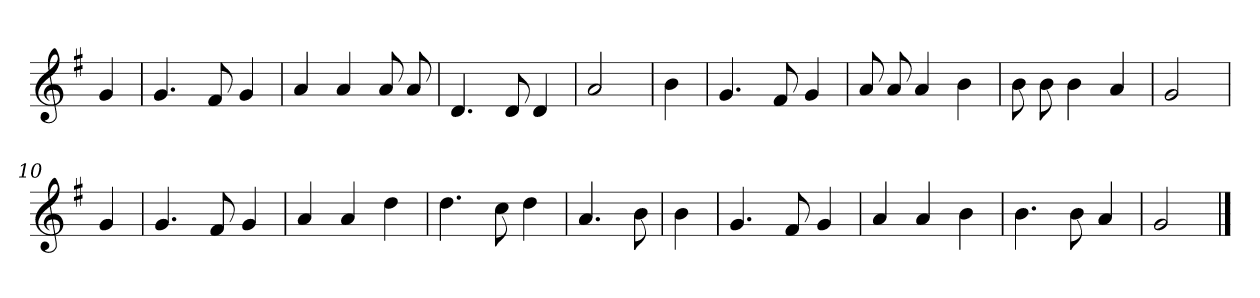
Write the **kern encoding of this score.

**kern
*part1
*staff1
*clefG2
*k[f#]
*G:
=
4g
=1
4.g
8f#
4g
=2
4a
4a
8a
8a
=3
4.d
8d
4d
=4
2a
=5
4b
=6
4.g
8f#
4g
=7
8a
8a
4a
4b
=8
8b
8b
4b
4a
=9
2g
=10
4g
=11
4.g
8f#
4g
=12
4a
4a
4dd
=13
4.dd
8cc
4dd
=14
4.a
8b
=15
4b
=16
4.g
8f#
4g
=17
4a
4a
4b
=18
4.b
8b
4a
=19
2g
==
*-
